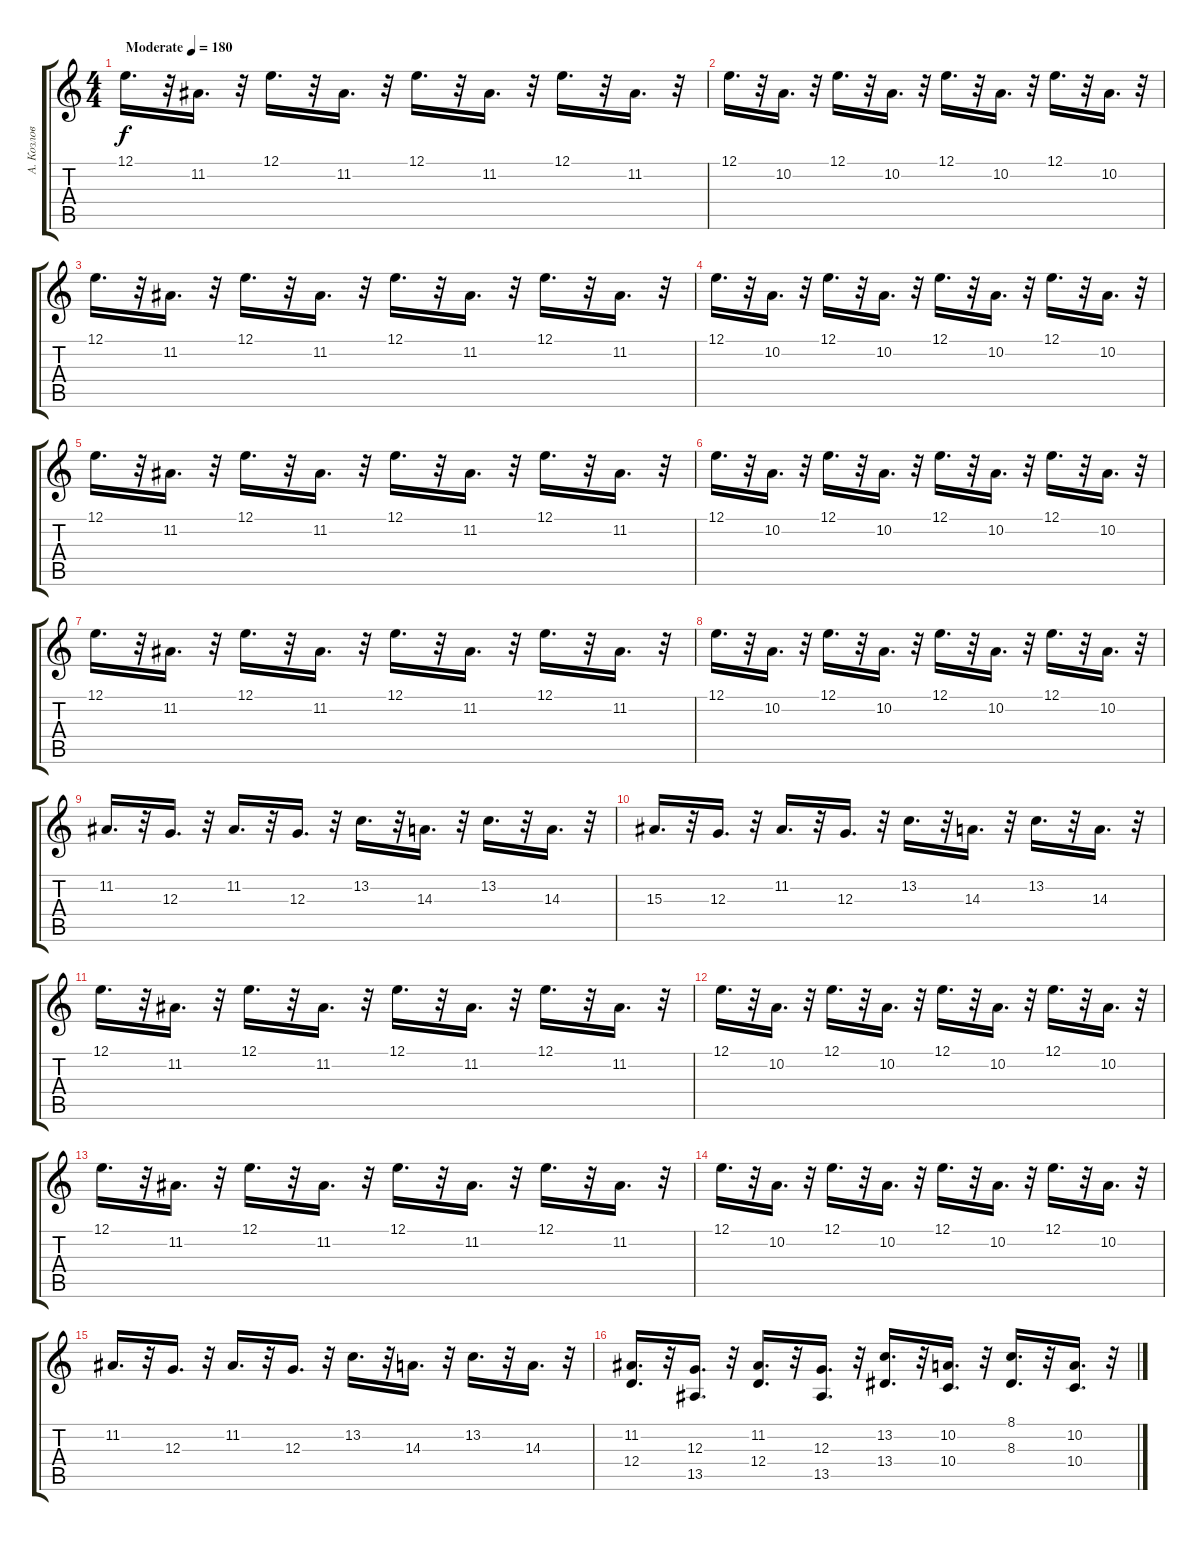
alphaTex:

\track ("А. Козлов" "А. Козлов") {instrument tremolostrings}
\staff {score tabs}
\tuning (E4 B3 G3 D3 A2 E2) {hide}
\ts (4 4)
\tempo (180 "Moderate")
\clef g2
\ks c
12.1.16{d dy f instrument tremolostrings} r.32 11.2.16{d} r.32 12.1.16{d} r.32 11.2.16{d} r.32 12.1.16{d} r.32 11.2.16{d} r.32 12.1.16{d} r.32 11.2.16{d} r.32 |
12.1.16{d} r.32 10.2.16{d} r.32 12.1.16{d} r.32 10.2.16{d} r.32 12.1.16{d} r.32 10.2.16{d} r.32 12.1.16{d} r.32 10.2.16{d} r.32 |
12.1.16{d} r.32 11.2.16{d} r.32 12.1.16{d} r.32 11.2.16{d} r.32 12.1.16{d} r.32 11.2.16{d} r.32 12.1.16{d} r.32 11.2.16{d} r.32 |
12.1.16{d} r.32 10.2.16{d} r.32 12.1.16{d} r.32 10.2.16{d} r.32 12.1.16{d} r.32 10.2.16{d} r.32 12.1.16{d} r.32 10.2.16{d} r.32 |
12.1.16{d} r.32 11.2.16{d} r.32 12.1.16{d} r.32 11.2.16{d} r.32 12.1.16{d} r.32 11.2.16{d} r.32 12.1.16{d} r.32 11.2.16{d} r.32 |
12.1.16{d} r.32 10.2.16{d} r.32 12.1.16{d} r.32 10.2.16{d} r.32 12.1.16{d} r.32 10.2.16{d} r.32 12.1.16{d} r.32 10.2.16{d} r.32 |
12.1.16{d} r.32 11.2.16{d} r.32 12.1.16{d} r.32 11.2.16{d} r.32 12.1.16{d} r.32 11.2.16{d} r.32 12.1.16{d} r.32 11.2.16{d} r.32 |
12.1.16{d} r.32 10.2.16{d} r.32 12.1.16{d} r.32 10.2.16{d} r.32 12.1.16{d} r.32 10.2.16{d} r.32 12.1.16{d} r.32 10.2.16{d} r.32 |
11.2.16{d} r.32 12.3.16{d} r.32 11.2.16{d} r.32 12.3.16{d} r.32 13.2.16{d} r.32 14.3.16{d} r.32 13.2.16{d} r.32 14.3.16{d} r.32 |
15.3.16{d} r.32 12.3.16{d} r.32 11.2.16{d} r.32 12.3.16{d} r.32 13.2.16{d} r.32 14.3.16{d} r.32 13.2.16{d} r.32 14.3.16{d} r.32 |
12.1.16{d} r.32 11.2.16{d} r.32 12.1.16{d} r.32 11.2.16{d} r.32 12.1.16{d} r.32 11.2.16{d} r.32 12.1.16{d} r.32 11.2.16{d} r.32 |
12.1.16{d} r.32 10.2.16{d} r.32 12.1.16{d} r.32 10.2.16{d} r.32 12.1.16{d} r.32 10.2.16{d} r.32 12.1.16{d} r.32 10.2.16{d} r.32 |
12.1.16{d} r.32 11.2.16{d} r.32 12.1.16{d} r.32 11.2.16{d} r.32 12.1.16{d} r.32 11.2.16{d} r.32 12.1.16{d} r.32 11.2.16{d} r.32 |
12.1.16{d} r.32 10.2.16{d} r.32 12.1.16{d} r.32 10.2.16{d} r.32 12.1.16{d} r.32 10.2.16{d} r.32 12.1.16{d} r.32 10.2.16{d} r.32 |
11.2.16{d} r.32 12.3.16{d} r.32 11.2.16{d} r.32 12.3.16{d} r.32 13.2.16{d} r.32 14.3.16{d} r.32 13.2.16{d} r.32 14.3.16{d} r.32 |
(11.2 12.4).16{d} r.32 (12.3 13.5).16{d} r.32 (11.2 12.4).16{d} r.32 (12.3 13.5).16{d} r.32 (13.2 13.4).16{d} r.32 (10.2 10.4).16{d} r.32 (8.1 8.3).16{d} r.32 (10.2 10.4).16{d} r.32
